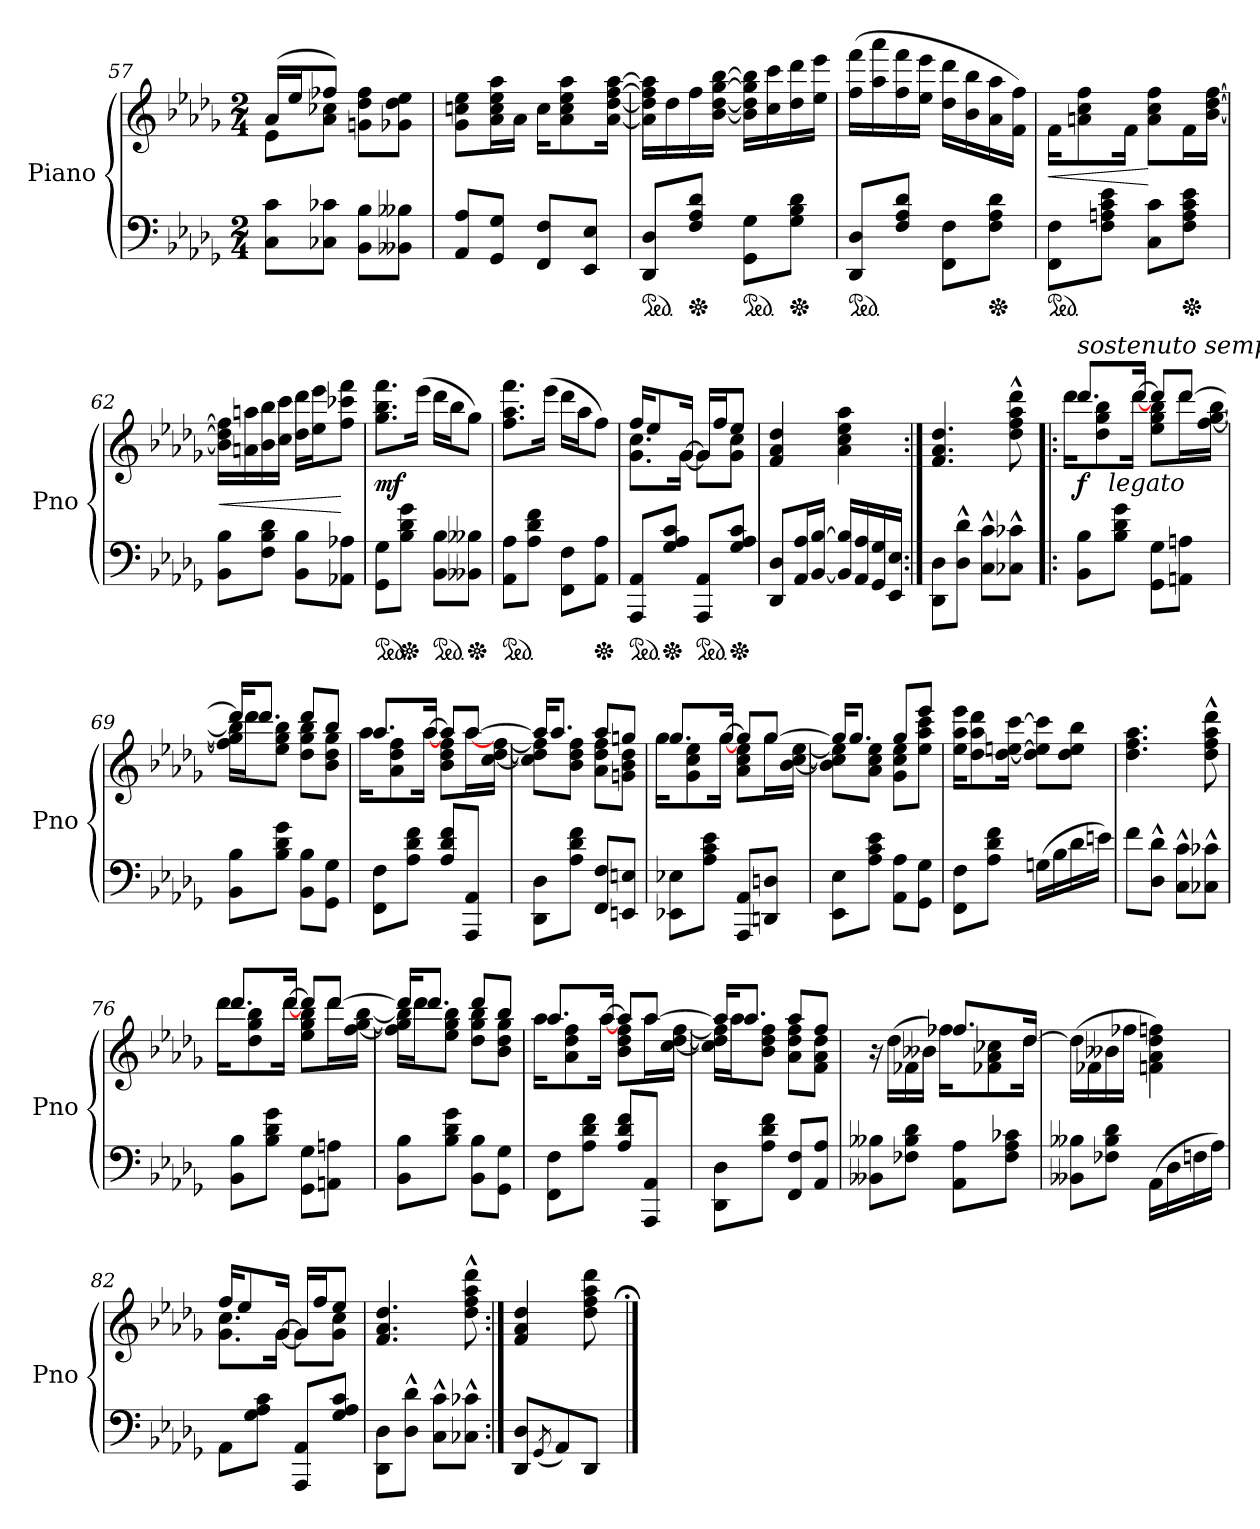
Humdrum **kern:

**kern	**kern	**dynam
*part1	*part1	*part1
*staff2	*staff1	*staff1/2
*I"Piano	*	*
*I'Pno	*	*
*clefF4	*clefG2	*
*k[b-e-a-d-g-]	*k[b-e-a-d-g-]	*
*M2/4	*M2/4	*
=57	=57	=57
*	*^	*
8C 8cL	(16a-LL	8e-L	.
.	16ee-J	.	.
8C-X 8c-XJ	8ff-XJ)	8a- 8cc-XJ	.
8BB- 8B-L	8gn\ 8dd-\ 8ff-\L	4ryy	.
8BB--X 8B--XJ	8g-X\ 8dd-\ 8ee-\J	.	.
*	*v	*v	*
=58	=58	=58
8AA-/ 8A-/L	8g- 8ccn 8ee-L	.
8GG-/ 8G-/J	16a- 16cc 16ee- 16aa-L	.
.	16a-JJ	.
8FF 8FL	16ccKL	.
.	8a- 8cc 8ee- 8aa-	.
8EE- 8E-J	.	.
.	[16a- [16dd- [16ff [16aa-Jk	.
=59	=59	=59
*ped	*	*
8DD-/ 8D-/L	16a-] 16dd-] 16ff] 16aa-]LL	.
.	16dd-	.
*Xped	*	*
8F/ 8A-/ 8d-/J	16ff	.
.	[16b- [16dd- [16gg- [16bb-JJ	.
*ped	*	*
8GG- 8G-L	16b-] 16dd-] 16gg-] 16bb-]LL	.
.	16cc 16ccc	.
*Xped	*	*
8G- 8B- 8d-J	16dd- 16ddd-	.
.	16ee- 16eee-JJ	.
=60	=60	=60
*ped	*	*
8DD-/ 8D-/L	(16ff 16fffLL	.
.	16aa- 16aaa-	.
8F/ 8A-/ 8d-/J	16ff 16fff	.
.	16ee- 16eee-JJ	.
8FF 8FL	16dd- 16ddd-LL	.
.	16b- 16bb-	.
*Xped	*	*
8F 8A- 8d-J	16a- 16aa-	.
.	16f 16ffJJ)	.
=61	=61	=61
*ped	*	*
8FF 8FL	16f\KL	<
.	8an\ 8cc\ 8ff\	.
8F 8An 8c 8e-J	.	.
.	16f\Jk	.
8C 8cL	8a 8cc 8ffL	[
*Xped	*	*
8F 8A 8c 8e-J	16fL	.
.	[16b- [16dd- [16ffJJ	.
=62	=62	=62
8BB- 8B-L	16b-] 16dd-] 16ff]LL	<
.	16an 16aan	.
8F 8B- 8d-J	16b- 16bb-	.
.	16cc 16cccJJ	.
8BB- 8B-L	16dd- 16ddd-LL	.
.	16ee- 16eee-J	.
8AA-X 8A-XJ	8ff 8ccc-X 8fffJ	[
=63	=63	=63
*ped	*	*
8GG- 8G-L	8.gg- 8.bb- 8.fffL	mf
*Xped	*	*
8B- 8d- 8g-J	.	.
.	(16eee-Jk	.
*ped	*	*
8BB- 8B-L	16ddd-LL	.
.	16bb-J	.
*Xped	*	*
8BB--X 8B--XJ	8gg-J)	.
=64	=64	=64
*ped	*	*
8AA- 8A-L	8.ff 8.aa- 8.fffL	.
8A- 8d- 8fJ	.	.
.	(16eee-Jk	.
8FF\ 8F\L	16ddd-LL	.
.	16aa-J	.
*Xped	*	*
8AA-\ 8A-\J	8ffJ)	.
=65	=65	=65
*	*^	*
*ped	*	*	*
8AAA- 8AA-L	16ffKL	8.g- 8.ccL	.
.	8ee-	.	.
*Xped	*	*	*
8G- 8A- 8cJ	.	.	.
.	[16g-Jk	[16g-Jk	.
*ped	*	*	*
8AAA- 8AA-L	16g-LL]	8g-L]	.
.	16ffJ	.	.
*Xped	*	*	*
8G- 8A- 8cJ	8ee-J	8g- 8ccJ	.
*	*v	*v	*
=66	=66	=66
8DD- 8D-L	4f 4a- 4dd-	.
16AA- 16A-L	.	.
[16BB- [16B-JJ	.	.
16BB-] 16B-]LL	4a- 4cc 4ee- 4aa-	.
16AA- 16A-	.	.
16GG- 16G-	.	.
16EE- 16E-JJ	.	.
=67:|!	=67:|!	=67:|!
8DD- 8D-L	4.f 4.a- 4.dd-	.
8D-^^ 8d-^^J	.	.
8C^^ 8c^^L	.	.
8C-X^^ 8c-X^^J	8dd-^^ 8ff^^ 8aa-^^ 8ddd-^^	.
=68!|:	=68!|:	=68!|:
*	*^	*
!	!LO:TX:a:i:t=sostenuto sempre	!	!
!	!	!	!LO:DY:t=%s legato
8BB- 8B-L	8.ddd-L	16ddd-KL	f
.	.	8dd- 8gg- 8bb-	.
8B- 8d- 8g-J	.	.	.
.	[16ddd-Jk	[>16ddd-Jk	.
8GG- 8G-L	8ddd-L]	8ee- 8gg- 8bb-L	.
8AAn 8AnJ	[8ddd-J	16ddd-L	.
.	.	[16ff [16gg- [16bb-JJ	.
=69	=69	=69	=69
8BB- 8B-L	16ddd-KL]	16ff] 16gg-] 16bb-]LL	.
.	8.ddd-J	16ddd-J	.
8B- 8d- 8g-J	.	8ee- 8gg- 8bb-J	.
8BB- 8B-L	8ddd-L	8dd- 8gg- 8bb-L	.
8GG- 8G-J	8bb-J	8b- 8dd- 8gg-J	.
=70	=70	=70	=70
8FF 8FL	8.aa-L	16aa-KL	.
.	.	8a- 8dd- 8ff	.
8A- 8d- 8fJ	.	.	.
.	[16aa-Jk	[>16aa-Jk	.
8A- 8d- 8fL	8aa-L]	8b- 8dd- 8ffL	.
8AAA- 8AA-J	[8aa-J	[>16aa-L	.
.	.	[16cc [16dd- [16ffJJ	.
=71	=71	=71	=71
8DD- 8D-L	16aa-KL]	8cc] 8dd-] 8ff]L	.
.	8.aa-J	.	.
8A- 8d- 8fJ	.	8b- 8dd- 8ffJ	.
8FF 8FL	8aa-L	8a- 8dd- 8ffL	.
8EEn 8EnJ	8ggnJ	8gn 8b- 8dd-J	.
=72	=72	=72	=72
8EE-X 8E-XL	8.gg-L	16gg-KL	.
.	.	8g- 8cc 8ee-	.
8A- 8c 8e-J	.	.	.
.	[16gg-Jk	[>16gg-Jk	.
8AAA- 8AA-L	8gg-L]	8a- 8cc 8ee-L	.
8DDn 8DnJ	[8gg-J	16gg-L	.
.	.	[16b- [16cc [16ee-JJ	.
=73	=73	=73	=73
8EE- 8E-L	16gg-KL]	8b-] 8cc] 8ee-]L	.
.	8.gg-J	.	.
8A- 8c 8e-J	.	8a- 8cc 8ee-J	.
8AA- 8A-L	8gg-L	8g- 8cc 8ee-L	.
8GG- 8G-J	8eee-J	8ee- 8aa- 8cccJ	.
*	*v	*v	*
=74	=74	=74
8FF 8FL	16ee- 16aa- 16eee-KL	.
.	8dd- 8aa- 8ddd-	.
8A- 8d- 8fJ	.	.
.	[16dd- [16een [16cccJk	.
(16GnLL	8dd-] 8ee] 8ccc]L	.
16B-	.	.
16d-	8dd- 8ee 8bb-J	.
16enJJ)	.	.
=75	=75	=75
8fL	4.dd- 4.ff 4.aa-	.
8D-^^ 8d-^^J	.	.
8C^^ 8c^^L	.	.
8C-X^^ 8c-X^^J	8dd-^^ 8ff^^ 8aa-^^ 8ddd-^^	.
=76	=76	=76
*	*^	*
8BB- 8B-L	8.ddd-L	16ddd-KL	.
.	.	8dd- 8gg- 8bb-	.
8B- 8d- 8g-J	.	.	.
.	[16ddd-Jk	[>16ddd-Jk	.
8GG- 8G-L	8ddd-L]	8ee- 8gg- 8bb-L	.
8AAn 8AnJ	[8ddd-J	16ddd-L	.
.	.	[16ff [16gg- [16bb-JJ	.
=77	=77	=77	=77
8BB- 8B-L	16ddd-KL]	16ff] 16gg-] 16bb-]LL	.
.	8.ddd-J	16ddd-J	.
8B- 8d- 8g-J	.	8ee- 8gg- 8bb-J	.
8BB- 8B-L	8ddd-L	8dd- 8gg- 8bb-L	.
8GG- 8G-J	8bb-J	8b- 8dd- 8gg-J	.
=78	=78	=78	=78
8FF 8FL	8.aa-L	16aa-KL	.
.	.	8a- 8dd- 8ff	.
8A- 8d- 8fJ	.	.	.
.	[16aa-Jk	[>16aa-Jk	.
8A- 8d- 8fL	8aa-L]	8b- 8dd- 8ffL	.
8AAA- 8AA-J	[8aa-J	16aa-L	.
.	.	[16cc [16dd- [16ffJJ	.
=79	=79	=79	=79
8DD- 8D-L	16aa-KL]	16cc] 16dd-] 16ff]LL	.
.	8.aa-J	16aa-J	.
8A- 8d- 8fJ	.	8b- 8dd- 8ffJ	.
8FF 8FL	8aa-L	8a- 8dd- 8ffL	.
8AA- 8A-J	8ffJ	8f 8a- 8dd-J	.
=80	=80	=80	=80
8BB--X 8B--XL	16r	4ryy	.
.	(16dd-\LL	.	.
8F-X 8B-- 8d-J	16f-X\	.	.
.	16b--X\JJ)	.	.
8AA- 8A-L	8.ff-XL	16ff-XKL	.
.	.	8f-X 8a- 8cc-X	.
8F- 8A- 8c-XJ	.	.	.
.	[16dd-Jk	16dd-Jk	.
*	*v	*v	*
=81	=81	=81
8BB--X 8B--XL	(16dd-LL]	.
.	16f-X	.
8F-X 8B-- 8d-J	16b--X	.
.	16ff-XJJ	.
(16AA-LL	4fn 4a- 4dd- 4ffn)	.
16D-	.	.
16Fn	.	.
16A-JJ)	.	.
=82	=82	=82
*	*^	*
8AA-L	16ffKL	8.g- 8.ccL	.
.	8ee-	.	.
8G- 8A- 8cJ	.	.	.
.	[16g-Jk	[16g-Jk	.
8AAA- 8AA-L	16g-LL]	8g-L]	.
.	16ffJ	.	.
8G- 8A- 8cJ	8ee-J	8g- 8ccJ	.
*	*v	*v	*
=83	=83	=83
8DD- 8D-L	4.f 4.a- 4.dd-	.
8D-^^ 8d-^^J	.	.
8C^^ 8c^^L	.	.
8C-X^^ 8c-X^^J	8dd-^^ 8ff^^ 8aa-^^ 8ddd-^^	.
=84:|!	=84:|!	=84:|!
8DD- 8D-L	4f 4a- 4dd-	.
(8qGG-	.	.
8AA-)	.	.
8DD-J	8dd- 8ff 8aa- 8ddd-	.
==	==;	==;
*-	*-	*-
